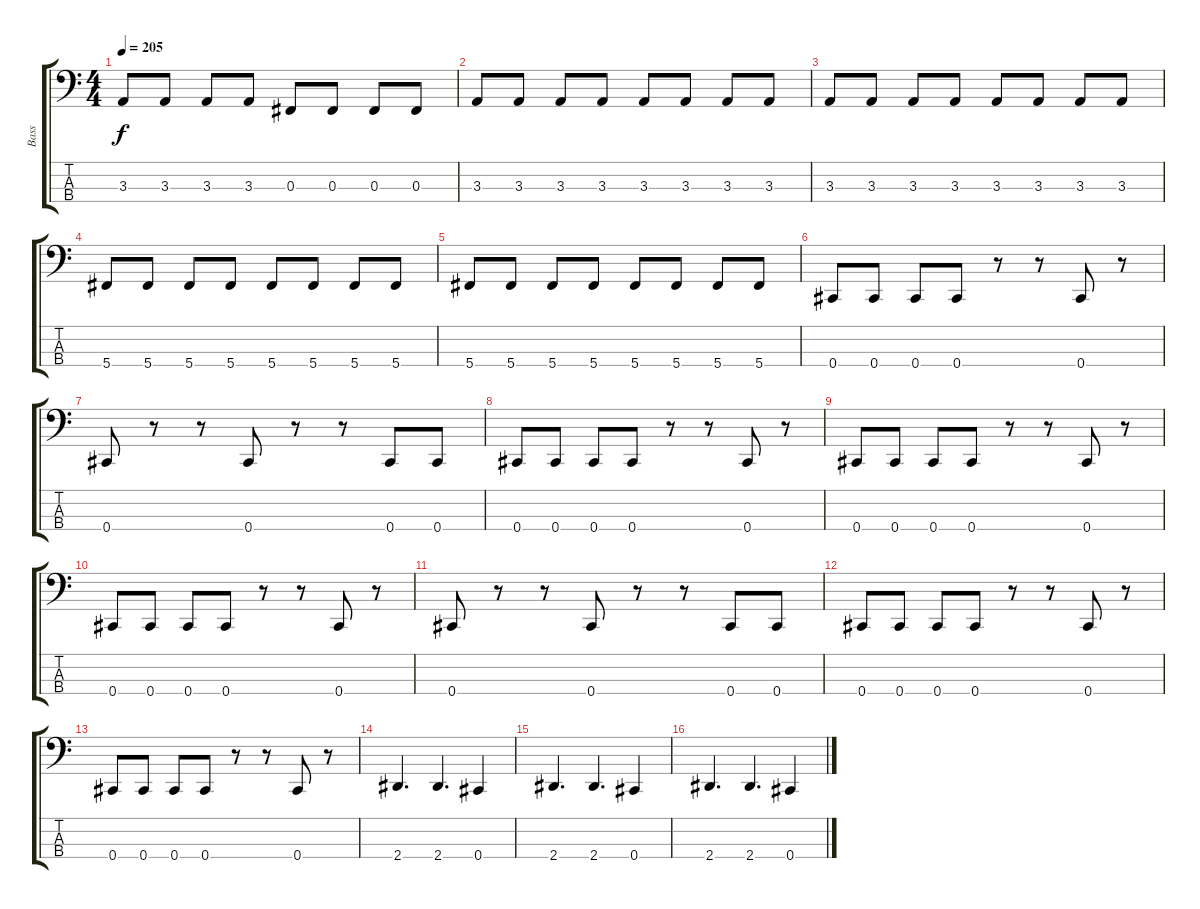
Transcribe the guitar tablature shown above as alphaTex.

\track ("Bass" "Bass") {instrument electricbasspick}
\staff {score tabs}
\tuning (E2 B1 Gb1 Db1) {hide}
\ts (4 4)
\tempo 205
\clef f4
\ks c
3.3.8{dy f} 3.3.8 3.3.8 3.3.8 0.3.8 0.3.8 0.3.8 0.3.8 |
3.3.8 3.3.8 3.3.8 3.3.8 3.3.8 3.3.8 3.3.8 3.3.8 |
3.3.8 3.3.8 3.3.8 3.3.8 3.3.8 3.3.8 3.3.8 3.3.8 |
5.4.8 5.4.8 5.4.8 5.4.8 5.4.8 5.4.8 5.4.8 5.4.8 |
5.4.8 5.4.8 5.4.8 5.4.8 5.4.8 5.4.8 5.4.8 5.4.8 |
0.4.8 0.4.8 0.4.8 0.4.8 r.8 r.8 0.4.8 r.8 |
0.4.8 r.8 r.8 0.4.8 r.8 r.8 0.4.8 0.4.8 |
0.4.8 0.4.8 0.4.8 0.4.8 r.8 r.8 0.4.8 r.8 |
0.4.8 0.4.8 0.4.8 0.4.8 r.8 r.8 0.4.8 r.8 |
0.4.8 0.4.8 0.4.8 0.4.8 r.8 r.8 0.4.8 r.8 |
0.4.8 r.8 r.8 0.4.8 r.8 r.8 0.4.8 0.4.8 |
0.4.8 0.4.8 0.4.8 0.4.8 r.8 r.8 0.4.8 r.8 |
0.4.8 0.4.8 0.4.8 0.4.8 r.8 r.8 0.4.8 r.8 |
2.4.4{d} 2.4.4{d} 0.4.4 |
2.4.4{d} 2.4.4{d} 0.4.4 |
2.4.4{d} 2.4.4{d} 0.4.4
